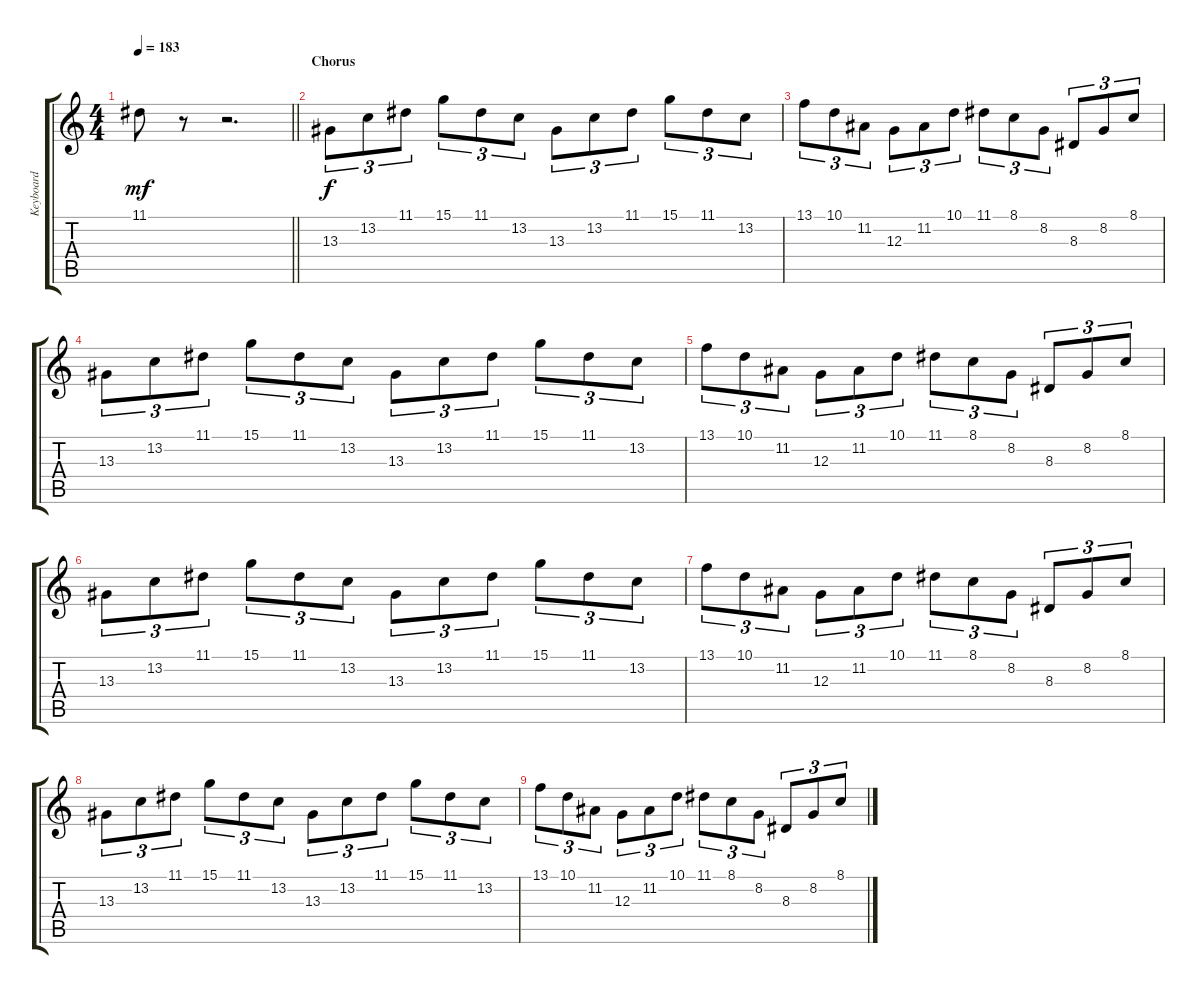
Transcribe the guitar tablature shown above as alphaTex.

\track ("Keyboard" "Keyboard") {instrument tremolostrings}
\staff {score tabs}
\tuning (E4 B3 G3 D3 A2 E2) {hide}
\ts (4 4)
\tempo 183
\clef g2
\barLineRight lightlight
\ks c
11.1.8{dy mf} r.8 r.2{d} |
\section ("" "Chorus")
13.3.8{tu (3 2) dy f} 13.2.8{tu (3 2)} 11.1.8{tu (3 2)} 15.1.8{tu (3 2)} 11.1.8{tu (3 2)} 13.2.8{tu (3 2)} 13.3.8{tu (3 2)} 13.2.8{tu (3 2)} 11.1.8{tu (3 2)} 15.1.8{tu (3 2)} 11.1.8{tu (3 2)} 13.2.8{tu (3 2)} |
13.1.8{tu (3 2)} 10.1.8{tu (3 2)} 11.2.8{tu (3 2)} 12.3.8{tu (3 2)} 11.2.8{tu (3 2)} 10.1.8{tu (3 2)} 11.1.8{tu (3 2)} 8.1.8{tu (3 2)} 8.2.8{tu (3 2)} 8.3.8{tu (3 2)} 8.2.8{tu (3 2)} 8.1.8{tu (3 2)} |
13.3.8{tu (3 2)} 13.2.8{tu (3 2)} 11.1.8{tu (3 2)} 15.1.8{tu (3 2)} 11.1.8{tu (3 2)} 13.2.8{tu (3 2)} 13.3.8{tu (3 2)} 13.2.8{tu (3 2)} 11.1.8{tu (3 2)} 15.1.8{tu (3 2)} 11.1.8{tu (3 2)} 13.2.8{tu (3 2)} |
13.1.8{tu (3 2)} 10.1.8{tu (3 2)} 11.2.8{tu (3 2)} 12.3.8{tu (3 2)} 11.2.8{tu (3 2)} 10.1.8{tu (3 2)} 11.1.8{tu (3 2)} 8.1.8{tu (3 2)} 8.2.8{tu (3 2)} 8.3.8{tu (3 2)} 8.2.8{tu (3 2)} 8.1.8{tu (3 2)} |
13.3.8{tu (3 2)} 13.2.8{tu (3 2)} 11.1.8{tu (3 2)} 15.1.8{tu (3 2)} 11.1.8{tu (3 2)} 13.2.8{tu (3 2)} 13.3.8{tu (3 2)} 13.2.8{tu (3 2)} 11.1.8{tu (3 2)} 15.1.8{tu (3 2)} 11.1.8{tu (3 2)} 13.2.8{tu (3 2)} |
13.1.8{tu (3 2)} 10.1.8{tu (3 2)} 11.2.8{tu (3 2)} 12.3.8{tu (3 2)} 11.2.8{tu (3 2)} 10.1.8{tu (3 2)} 11.1.8{tu (3 2)} 8.1.8{tu (3 2)} 8.2.8{tu (3 2)} 8.3.8{tu (3 2)} 8.2.8{tu (3 2)} 8.1.8{tu (3 2)} |
13.3.8{tu (3 2)} 13.2.8{tu (3 2)} 11.1.8{tu (3 2)} 15.1.8{tu (3 2)} 11.1.8{tu (3 2)} 13.2.8{tu (3 2)} 13.3.8{tu (3 2)} 13.2.8{tu (3 2)} 11.1.8{tu (3 2)} 15.1.8{tu (3 2)} 11.1.8{tu (3 2)} 13.2.8{tu (3 2)} |
13.1.8{tu (3 2)} 10.1.8{tu (3 2)} 11.2.8{tu (3 2)} 12.3.8{tu (3 2)} 11.2.8{tu (3 2)} 10.1.8{tu (3 2)} 11.1.8{tu (3 2)} 8.1.8{tu (3 2)} 8.2.8{tu (3 2)} 8.3.8{tu (3 2)} 8.2.8{tu (3 2)} 8.1.8{tu (3 2)}
